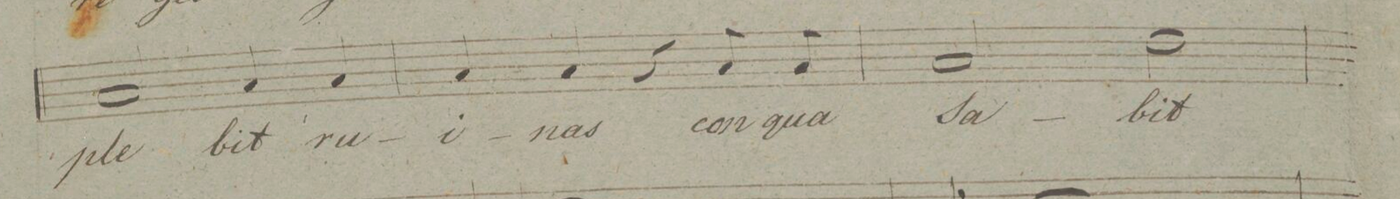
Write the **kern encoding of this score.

**kern	**text	**dynam
*I"Tenore.	*	*
*clefC4	*	*
*k[]	*	*
*met(c|)	*	*
*M2/2	*	*
2G/	-ple-	.
4G/	-bit	.
4G/	ru-	.
=55	=55	=55
4G/	-i-	.
4G/	-nas	.
4r	.	.
8G/	con-	.
8G/	-qua	.
=56	=56	=56
2G/	Sa-	.
2c\	-bit	.
=57	=57	=57
*-	*-	*-
